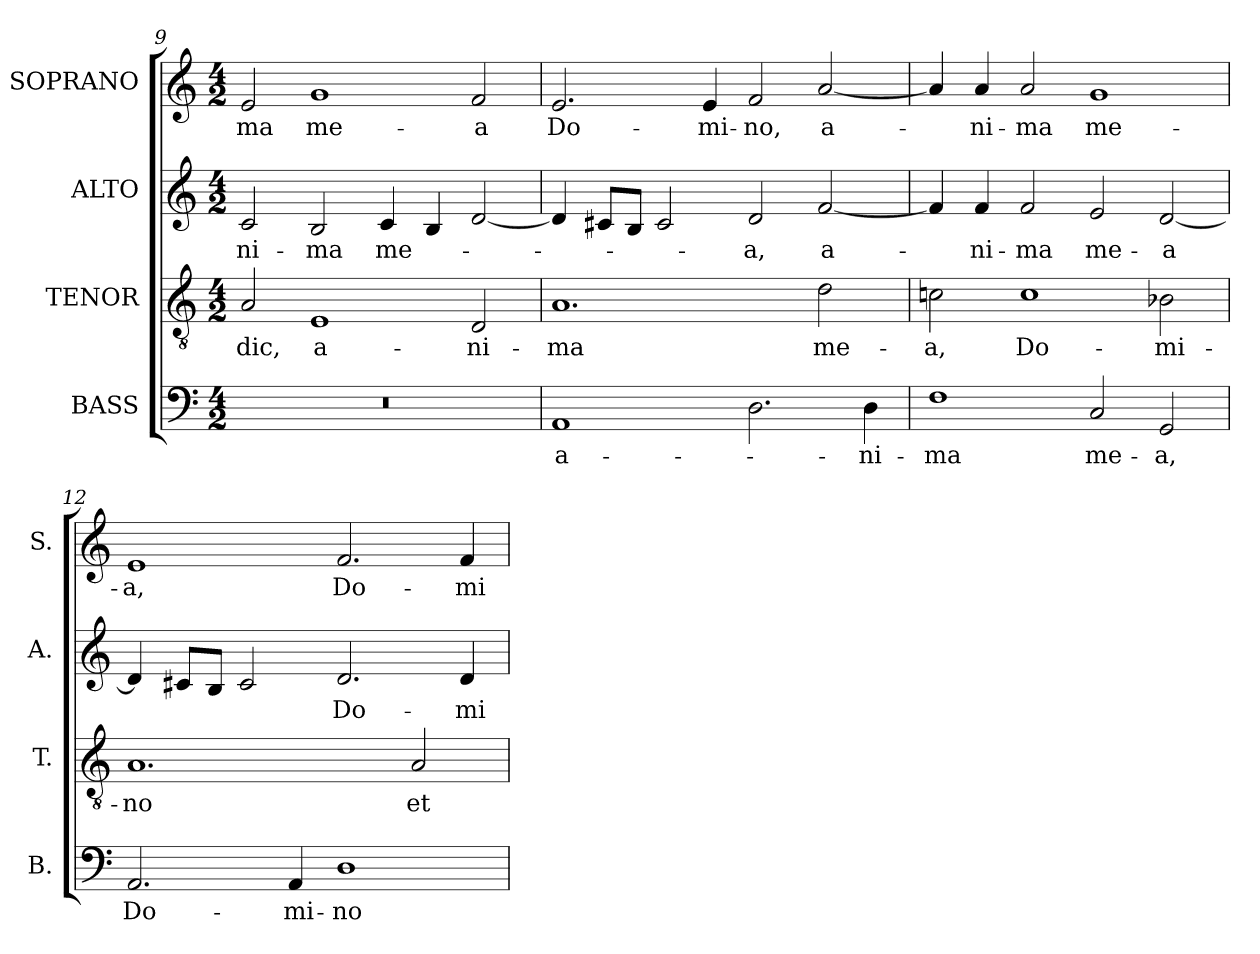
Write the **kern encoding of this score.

**kern	**text	**kern	**text	**kern	**text	**kern	**text
*part4	*part4	*part3	*part3	*part2	*part2	*part1	*part1
*staff4	*staff4	*staff3	*staff3	*staff2	*staff2	*staff1	*staff1
*I"BASS	*	*I"TENOR	*	*I"ALTO	*	*I"SOPRANO	*
*I'B.	*	*I'T.	*	*I'A.	*	*I'S.	*
*clefF4	*	*clefGv2	*	*clefG2	*	*clefG2	*
*	*	*ITrd7c12	*	*	*	*	*
*k[]	*	*k[]	*	*k[]	*	*k[]	*
*C:	*	*C:	*	*C:	*	*C:	*
*M4/2	*	*M4/2	*	*M4/2	*	*M4/2	*
=9	=9	=9	=9	=9	=9	=9	=9
!LO:N:vis=1	!	!	!	!	!	!	!
!	!	!	!LO:LY:b:color=#000000	!	!	!	!
!	!	!	!	!	!LO:LY:b:color=#000000	!	!
!	!	!	!	!	!	!	!LO:LY:b:color=#000000
0r	.	2AAi/	-dic,	2ci/	-ni-	2ei/	-ma
!	!	!	!LO:LY:b:color=#000000	!	!	!	!
!	!	!	!	!	!LO:LY:b:color=#000000	!	!
!	!	!	!	!	!	!	!LO:LY:b:color=#000000
.	.	1EEi	a-	2Bi/	-ma	1gi	me-
!	!	!	!	!	!LO:LY:b:color=#000000	!	!
.	.	.	.	4ci/	me-	.	.
.	.	.	.	4Bi/	.	.	.
!	!	!	!LO:LY:b:color=#000000	!	!	!	!
!	!	!	!	!	!	!	!LO:LY:b:color=#000000
.	.	2DDi/	-ni-	[2di/	.	2fi/	-a
=10	=10	=10	=10	=10	=10	=10	=10
!	!LO:LY:b:color=#000000	!	!	!	!	!	!
!	!	!	!LO:LY:b:color=#000000	!	!	!	!
!	!	!	!	!	!	!	!LO:LY:b:color=#000000
1AAi	a-	1.AAi	-ma	4di/]	.	2.ei/	Do-
.	.	.	.	8c#Xi/L	.	.	.
.	.	.	.	8Bi/J	.	.	.
.	.	.	.	2c#i/	.	.	.
!	!	!	!	!	!	!	!LO:LY:b:color=#000000
.	.	.	.	.	.	4ei/	-mi-
!	!	!	!	!	!LO:LY:b:color=#000000	!	!
!	!	!	!	!	!	!	!LO:LY:b:color=#000000
2.Di\	.	.	.	2di/	-a,	2fi/	-no,
!	!	!	!LO:LY:b:color=#000000	!	!	!	!
!	!	!	!	!	!LO:LY:b:color=#000000	!	!
!	!	!	!	!	!	!	!LO:LY:b:color=#000000
.	.	2Di\	me-	[2fi/	a-	[2ai/	a-
!	!LO:LY:b:color=#000000	!	!	!	!	!	!
4Di\	-ni-	.	.	.	.	.	.
=11	=11	=11	=11	=11	=11	=11	=11
!	!LO:LY:b:color=#000000	!	!	!	!	!	!
!	!	!	!LO:LY:b:color=#000000	!	!	!	!
1Fi	-ma	2Cni\	-a,	4fi/]	.	4ai/]	.
!	!	!	!	!	!LO:LY:b:color=#000000	!	!
!	!	!	!	!	!	!	!LO:LY:b:color=#000000
.	.	.	.	4fi/	-ni-	4ai/	-ni-
!	!	!	!LO:LY:b:color=#000000	!	!	!	!
!	!	!	!	!	!LO:LY:b:color=#000000	!	!
!	!	!	!	!	!	!	!LO:LY:b:color=#000000
.	.	1Ci	Do-	2fi/	-ma	2ai/	-ma
!	!LO:LY:b:color=#000000	!	!	!	!	!	!
!	!	!	!	!	!LO:LY:b:color=#000000	!	!
!	!	!	!	!	!	!	!LO:LY:b:color=#000000
2Ci/	me-	.	.	2ei/	me-	1gi	me-
!	!LO:LY:b:color=#000000	!	!	!	!	!	!
!	!	!	!LO:LY:b:color=#000000	!	!	!	!
!	!	!	!	!	!LO:LY:b:color=#000000	!	!
2GGi/	-a,	2BB-Xi\	-mi-	[2di/	-a	.	.
=12	=12	=12	=12	=12	=12	=12	=12
!	!LO:LY:b:color=#000000	!	!	!	!	!	!
!	!	!	!LO:LY:b:color=#000000	!	!	!	!
!	!	!	!	!	!	!	!LO:LY:b:color=#000000
2.AAi/	Do-	1.AAi	-no	4di/]	.	1ei	-a,
.	.	.	.	8c#Xi/L	.	.	.
.	.	.	.	8Bi/J	.	.	.
.	.	.	.	2c#i/	.	.	.
!	!LO:LY:b:color=#000000	!	!	!	!	!	!
4AAi/	-mi-	.	.	.	.	.	.
!	!LO:LY:b:color=#000000	!	!	!	!	!	!
!	!	!	!	!	!LO:LY:b:color=#000000	!	!
!	!	!	!	!	!	!	!LO:LY:b:color=#000000
1Di	-no	.	.	2.di/	Do-	2.fi/	Do-
!	!	!	!LO:LY:b:color=#000000	!	!	!	!
.	.	2AAi/	et	.	.	.	.
!	!	!	!	!	!LO:LY:b:color=#000000	!	!
!	!	!	!	!	!	!	!LO:LY:b:color=#000000
.	.	.	.	4di/	-mi-	4fi/	-mi-
=	=	=	=	=	=	=	=
*-	*-	*-	*-	*-	*-	*-	*-
